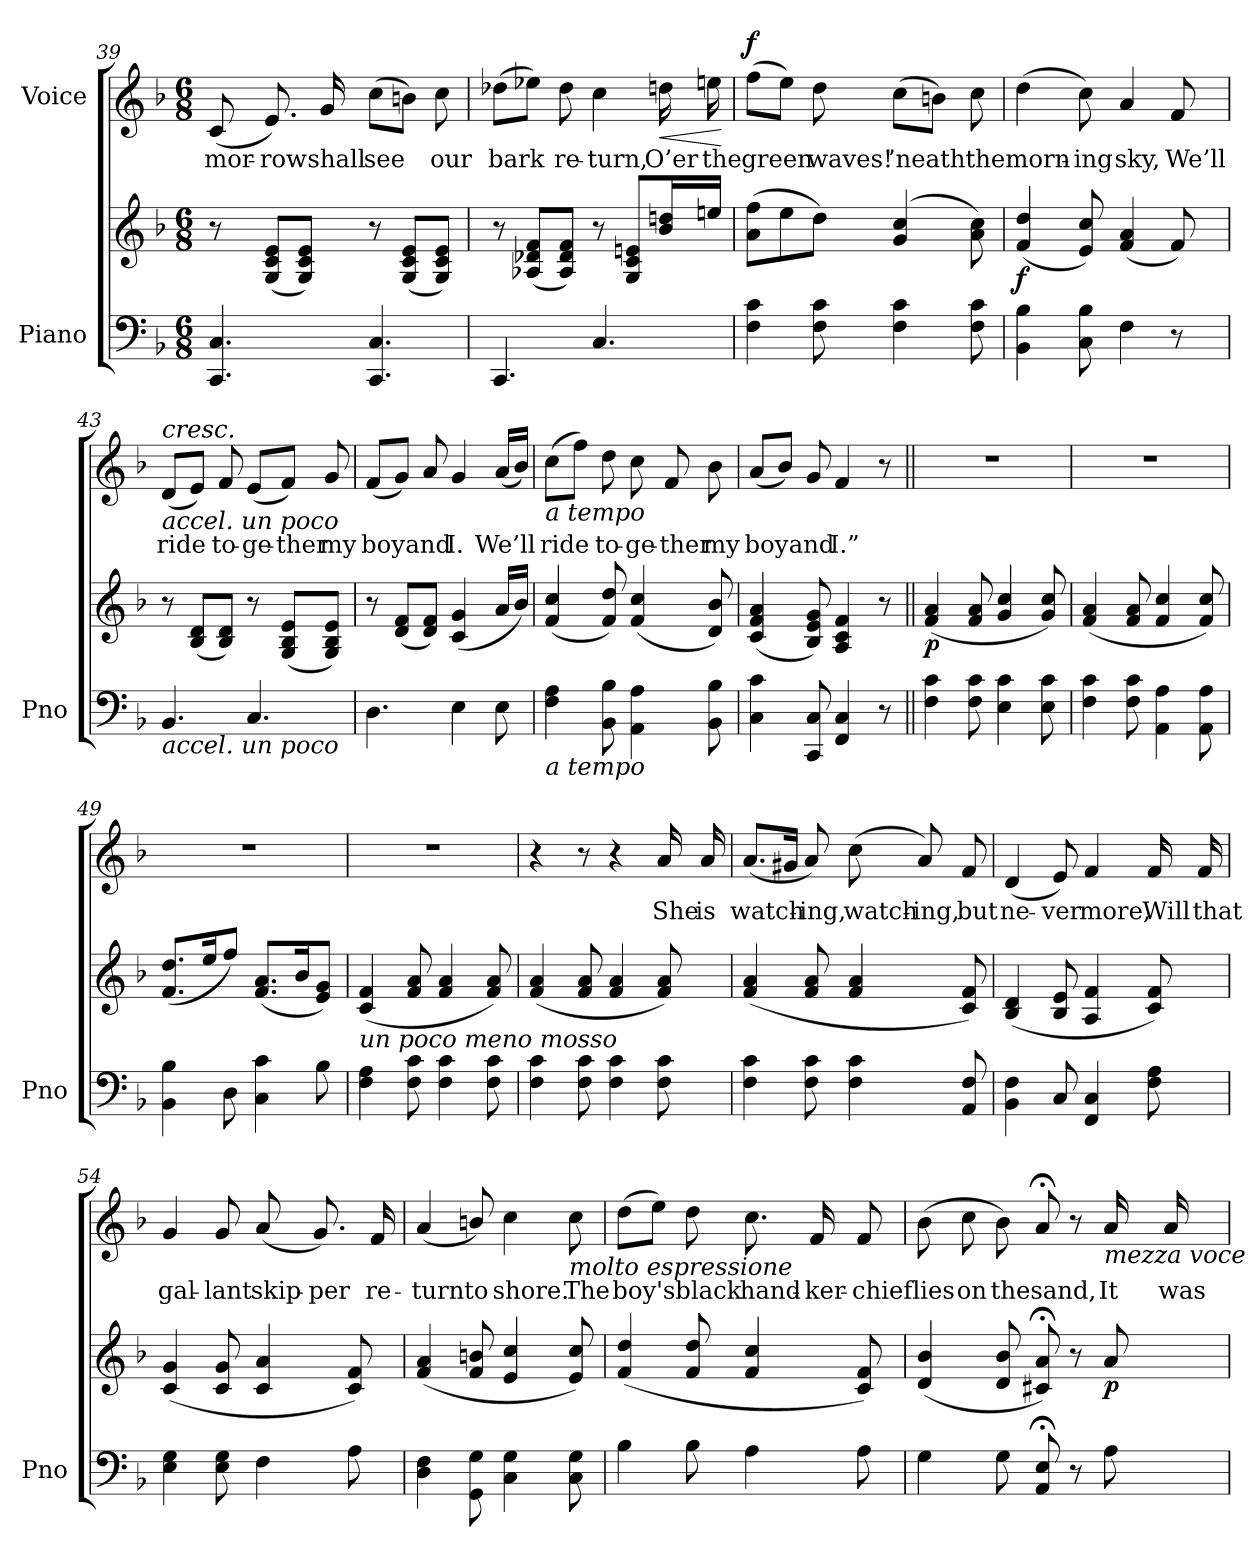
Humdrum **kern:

**kern	**kern	**dynam	**kern	**text	**dynam
*part2	*part2	*part2	*part1	*part1	*part1
*staff3	*staff2	*staff2/3	*staff1	*staff1	*staff1
*I"Piano	*	*	*I"Voice	*	*
*I'Pno	*	*	*	*	*
*clefF4	*clefG2	*	*clefG2	*	*
*k[b-]	*k[b-]	*	*k[b-]	*	*
*M6/8	*M6/8	*	*M6/8	*	*
=39	=39	=39	=39	=39	=39
!	!	!	!	!LO:LY:b	!
4.CC/ 4.C/	8r	.	(>8c/	-mor-	.
!	!	!	!	!LO:LY:b	!
.	(8G/ 8c/ 8e/L	.	8.e/)	-row	.
.	8G/ 8c/ 8e/J)	.	.	.	.
!	!	!	!	!LO:LY:b	!
.	.	.	16g/	shall	.
!	!	!	!	!LO:LY:b	!
4.CC/ 4.C/	8r	.	(8cc\L	see	.
.	(8G/ 8c/ 8e/L	.	8bn\J)	.	.
!	!	!	!	!LO:LY:b	!
.	8G/ 8c/ 8e/J)	.	8cc\	our	.
=40	=40	=40	=40	=40	=40
!	!	!	!	!LO:LY:b	!
4.CC/	8r	.	(8dd-X\L	bark	.
.	(8A-X/ 8d-X/ 8f/L	.	8ee-X\J)	.	.
!	!	!	!	!LO:LY:b	!
.	8A-/ 8d-/ 8f/J)	.	8dd-\	re-	.
!	!	!	!	!LO:LY:b	!
4.C/	8r	.	4cc\	-turn,	.
.	8G/ 8c/ 8en/L	.	.	.	.
!	!	!	!	!LO:LY:b	!LO:HP:b
.	16b-/ 16ddn/L	.	16ddn\	O’er	<
!	!	!	!	!LO:LY:b	!
.	16een/JJ	.	16een\	the	.
.	.	.	.	.	[
!!LO:LB:g=z
=41	=41	=41	=41	=41	=41
!	!	!	!	!LO:LY:b	!LO:DY:a
4F\ 4c\	(8a\ 8ff\L	.	(8ff\L	green	f
.	8ee\	.	8ee\J)	.	.
!	!	!	!	!LO:LY:b	!
8F\ 8c\	8dd\J)	.	8dd\	waves!	.
!	!	!	!	!LO:LY:b	!
4F\ 4c\	(<4g/ 4cc/	.	(8cc\L	’neath	.
.	.	.	8bn\J)	.	.
!	!	!	!	!LO:LY:b	!
8F\ 8c\	8a\ 8cc\)	.	8cc\	the	.
=42	=42	=42	=42	=42	=42
!	!	!LO:DY:b	!	!LO:LY:b	!
4BB-\ 4B-\	(4f/ 4dd/	f	(4dd\	morn-	.
!	!	!	!	!LO:LY:b	!
8C\ 8B-\	8e/ 8cc/)	.	8cc\)	-ing	.
!	!	!	!	!LO:LY:b	!
4F\	(4f/ 4a/	.	4a/	sky,	.
!	!	!	!	!LO:LY:b	!
8r	8f/)	.	8f/	We’ll	.
=43	=43	=43	=43	=43	=43
!	!	!	!LO:TX:b:i:t=accel. un poco	!	!
!	!	!	!LO:TX:a:i:t=cresc.	!	!
!LO:TX:b:i:t=accel. un poco	!	!	!	!	!
!	!	!	!	!LO:LY:b	!
4.BB-/	8r	.	(8d/L	ride	.
.	(8B-/ 8d/L	.	8e/J)	.	.
!	!	!	!	!LO:LY:b	!
.	8B-/ 8d/J)	.	8f/	to-	.
!	!	!	!	!LO:LY:b	!
4.C/	8r	.	(8e/L	-ge-	.
!	!	!	!	!LO:LY:b	!
.	(8G/ 8B-/ 8e/L	.	8f/J)	-ther	.
!	!	!	!	!LO:LY:b	!
.	8G/ 8B-/ 8e/J)	.	8g/	my	.
!!LO:LB:g=z
=44	=44	=44	=44	=44	=44
!	!	!	!	!LO:LY:b	!
4.D\	8r	.	(8f/L	boy	.
.	(8d/ 8f/L	.	8g/J)	.	.
!	!	!	!	!LO:LY:b	!
.	8d/ 8f/J)	.	8a/	and	.
!	!	!	!	!LO:LY:b	!
4E\	(4c/ 4g/	.	4g/	I.	.
!	!	!	!	!LO:LY:b	!
8E\	16a/LL	.	(16a/LL	We’ll	.
.	16b-/JJ)	.	16b-/JJ)	.	.
=45	=45	=45	=45	=45	=45
!	!	!	!LO:TX:b:i:t=a tempo	!	!
!LO:TX:b:i:t=a tempo	!	!	!	!	!
!	!	!	!	!LO:LY:b	!
4F\ 4A\	(4f/ 4cc/	.	(8cc\L	ride	.
.	.	.	8ff\J)	.	.
!	!	!	!	!LO:LY:b	!
8BB-\ 8B-\	8f/ 8dd/)	.	8dd\	to-	.
!	!	!	!	!LO:LY:b	!
4AA\ 4A\	(4f/ 4cc/	.	8cc\	-ge-	.
!	!	!	!	!LO:LY:b	!
.	.	.	8f/	-ther	.
!	!	!	!	!LO:LY:b	!
8BB-\ 8B-\	8d/ 8b-/)	.	8b-\	my	.
=46	=46	=46	=46	=46	=46
!	!	!	!	!LO:LY:b	!
4C\ 4c\	(4c/ 4f/ 4a/	.	(8a/L	boy	.
.	.	.	8b-/J)	.	.
!	!	!	!	!LO:LY:b	!
8CC/ 8C/	8B-/ 8e/ 8g/)	.	8g/	and	.
!	!	!	!	!LO:LY:b	!
4FF/ 4C/	4A/ 4c/ 4f/	.	4f/	I.”	.
8r	8r	.	8r	.	.
!!LO:PB:g=z
=47||	=47||	=47||	=47||	=47||	=47||
!	!	!LO:DY:b	!	!	!
4F\ 4c\	(4f/ 4a/	p	2.r	.	.
8F\ 8c\	8f/ 8a/	.	.	.	.
4E\ 4c\	4g/ 4cc/	.	.	.	.
8E\ 8c\	8g/ 8cc/)	.	.	.	.
=48	=48	=48	=48	=48	=48
4F\ 4c\	(4f/ 4a/	.	2.r	.	.
8F\ 8c\	8f/ 8a/	.	.	.	.
4AA\ 4A\	4f/ 4cc/	.	.	.	.
8AA\ 8A\	8f/ 8cc/)	.	.	.	.
=49	=49	=49	=49	=49	=49
4BB-\ 4B-\	(8.f/ 8.dd/L	.	2.r	.	.
.	16ee/K	.	.	.	.
8D\	8ff/J)	.	.	.	.
4C\ 4c\	(8.f/ 8.a/L	.	.	.	.
.	16b-/K	.	.	.	.
8B-\	8e/ 8g/J)	.	.	.	.
=50	=50	=50	=50	=50	=50
!	!LO:TX:b:i:t=un poco meno mosso	!	!	!	!
4F\ 4A\	(4c/ 4f/	.	2.r	.	.
8F\ 8c\	8f/ 8a/	.	.	.	.
4F\ 4c\	4f/ 4a/	.	.	.	.
8F\ 8c\	8f/ 8a/)	.	.	.	.
!!LO:LB:g=z
=51	=51	=51	=51	=51	=51
4F\ 4c\	(4f/ 4a/	.	4r	.	.
8F\ 8c\	8f/ 8a/	.	8r	.	.
4F\ 4c\	4f/ 4a/	.	4r	.	.
!	!	!	!	!LO:LY:b	!LO:DY:a
!	!	!	!	!	!LO:DY:n=1:a
8F\ 8c\	8f/ 8a/)	.	16a/	She	p other-dynamics
!	!	!	!	!LO:LY:b	!
.	.	.	16a/	is	.
=52	=52	=52	=52	=52	=52
!	!	!	!	!LO:LY:b	!
4F\ 4c\	(4f/ 4a/	.	(8.a/L	watch-	.
.	.	.	16g#X/Jk	.	.
!	!	!	!	!LO:LY:b	!
8F\ 8c\	8f/ 8a/	.	8a/)	-ing,	.
!	!	!	!	!LO:LY:b	!
4F\ 4c\	4f/ 4a/	.	(8cc\	watch-	.
!	!	!	!	!LO:LY:b	!
.	.	.	8a/)	-ing,	.
!	!	!	!	!LO:LY:b	!
8AA/ 8F/	8c/ 8f/)	.	8f/	but	.
=53	=53	=53	=53	=53	=53
!	!	!	!	!LO:LY:b	!
4BB-\ 4F\	(4B-/ 4d/	.	(4d/	ne-	.
!	!	!	!	!LO:LY:b	!
8C/	8B-/ 8e/	.	8e/)	-ver	.
!	!	!	!	!LO:LY:b	!
4FF/ 4C/	4A/ 4f/	.	4f/	more,	.
!	!	!	!	!LO:LY:b	!
8F\ 8A\	8c/ 8f/)	.	16f/	Will	.
!	!	!	!	!LO:LY:b	!
.	.	.	16f/	that	.
!!LO:LB:g=z
=54	=54	=54	=54	=54	=54
!	!	!	!	!LO:LY:b	!
4E\ 4G\	(4c/ 4g/	.	4g/	gal-	.
!	!	!	!	!LO:LY:b	!
8E\ 8G\	8c/ 8g/	.	8g/	-lant	.
!	!	!	!	!LO:LY:b	!
4F\	4c/ 4a/	.	(8a/	skip-	.
!	!	!	!	!LO:LY:b	!
.	.	.	8.g/)	-per	.
8A\	8c/ 8f/)	.	.	.	.
!	!	!	!	!LO:LY:b	!
.	.	.	16f/	re-	.
=55	=55	=55	=55	=55	=55
!	!	!	!	!LO:LY:b	!
4D\ 4F\	(4f/ 4a/	.	(4a/	-turn	.
!	!	!	!	!LO:LY:b	!
8GG\ 8G\	8f/ 8bn/	.	8bn/)	to	.
!	!	!	!	!LO:LY:b	!
4C\ 4G\	4e/ 4cc/	.	4cc\	shore.	.
!	!	!	!LO:TX:b:i:t=molto espressione	!	!
!	!	!	!	!LO:LY:b	!
8C\ 8G\	8e/ 8cc/)	.	8cc\	The	.
=56	=56	=56	=56	=56	=56
!	!	!	!	!LO:LY:b	!
4B-\	(4f/ 4dd/	.	(8dd\L	boy's	.
.	.	.	8ee\J)	.	.
!	!	!	!	!LO:LY:b	!
8B-\	8f/ 8dd/	.	8dd\	black	.
!	!	!	!	!LO:LY:b	!
4A\	4f/ 4cc/	.	8.cc\	hand-	.
!	!	!	!	!LO:LY:b	!
.	.	.	16f/	-ker-	.
!	!	!	!	!LO:LY:b	!
8A\	8c/ 8f/)	.	8f/	-chief	.
!!LO:LB:g=z
=57	=57	=57	=57	=57	=57
!	!	!	!	!LO:LY:b	!
4G\	(4d/ 4b-/	.	(8b-\	lies	.
!	!	!	!	!LO:LY:b	!
.	.	.	8cc\	on	.
!	!	!	!	!LO:LY:b	!
8G\	8d/ 8b-/	.	8b-\)	the	.
!	!	!	!	!LO:LY:b	!
8AA/;< 8E/;<	8c#X/;< 8a/;<)	.	8a;</	sand,	.
8r	8r	.	8r	.	.
!	!	!	!LO:TX:b:i:t=mezza voce	!	!
!	!	!LO:DY:b	!	!LO:LY:b	!
8A\	8a/	p	16a/	It	.
!	!	!	!	!LO:LY:b	!
.	.	.	16a/	was	.
=	=	=	=	=	=
*-	*-	*-	*-	*-	*-
